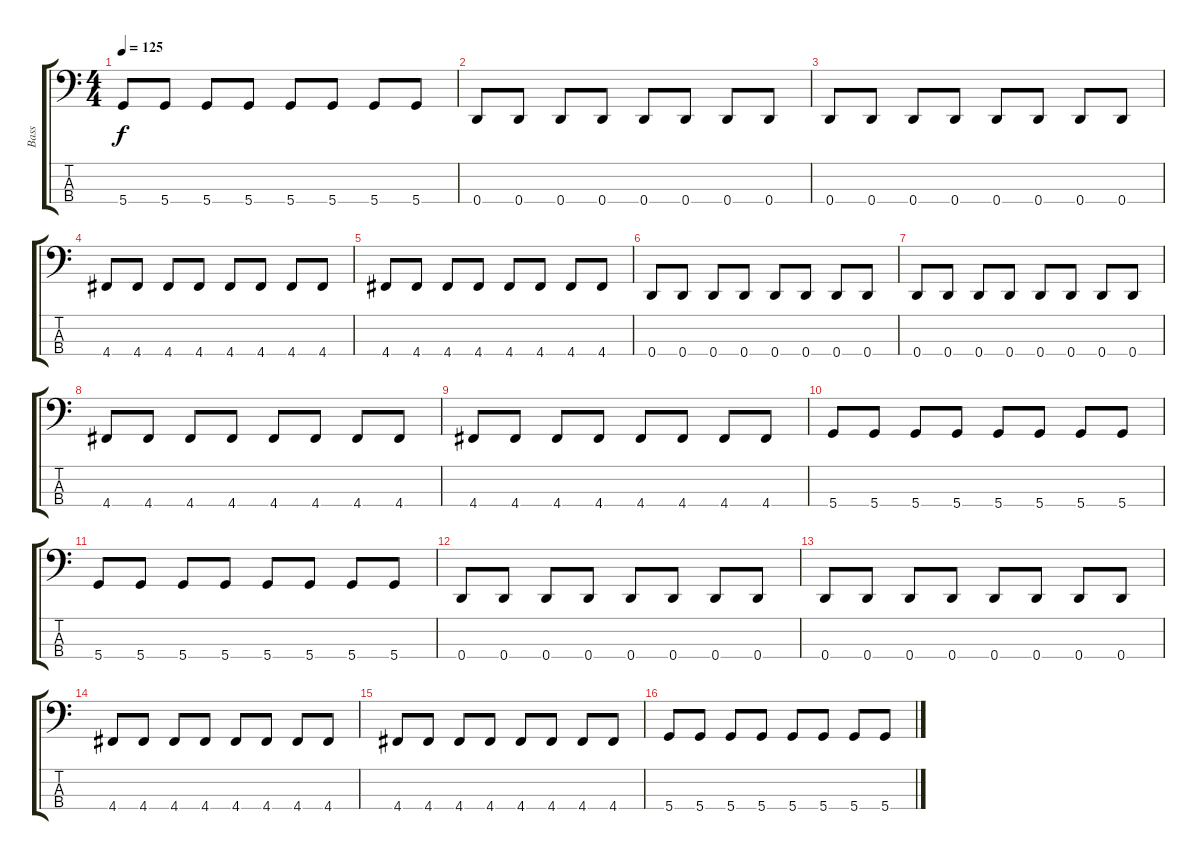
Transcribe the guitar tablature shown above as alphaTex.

\track ("Bass" "Bass") {instrument electricbassfinger}
\staff {score tabs}
\tuning (G2 D2 A1 D1) {hide}
\ts (4 4)
\tempo 125
\clef f4
\ks c
5.4.8{dy f} 5.4.8 5.4.8 5.4.8 5.4.8 5.4.8 5.4.8 5.4.8 |
0.4.8 0.4.8 0.4.8 0.4.8 0.4.8 0.4.8 0.4.8 0.4.8 |
0.4.8 0.4.8 0.4.8 0.4.8 0.4.8 0.4.8 0.4.8 0.4.8 |
4.4.8 4.4.8 4.4.8 4.4.8 4.4.8 4.4.8 4.4.8 4.4.8 |
4.4.8 4.4.8 4.4.8 4.4.8 4.4.8 4.4.8 4.4.8 4.4.8 |
0.4.8 0.4.8 0.4.8 0.4.8 0.4.8 0.4.8 0.4.8 0.4.8 |
0.4.8 0.4.8 0.4.8 0.4.8 0.4.8 0.4.8 0.4.8 0.4.8 |
4.4.8 4.4.8 4.4.8 4.4.8 4.4.8 4.4.8 4.4.8 4.4.8 |
4.4.8 4.4.8 4.4.8 4.4.8 4.4.8 4.4.8 4.4.8 4.4.8 |
5.4.8 5.4.8 5.4.8 5.4.8 5.4.8 5.4.8 5.4.8 5.4.8 |
5.4.8 5.4.8 5.4.8 5.4.8 5.4.8 5.4.8 5.4.8 5.4.8 |
0.4.8 0.4.8 0.4.8 0.4.8 0.4.8 0.4.8 0.4.8 0.4.8 |
0.4.8 0.4.8 0.4.8 0.4.8 0.4.8 0.4.8 0.4.8 0.4.8 |
4.4.8 4.4.8 4.4.8 4.4.8 4.4.8 4.4.8 4.4.8 4.4.8 |
4.4.8 4.4.8 4.4.8 4.4.8 4.4.8 4.4.8 4.4.8 4.4.8 |
5.4.8 5.4.8 5.4.8 5.4.8 5.4.8 5.4.8 5.4.8 5.4.8
